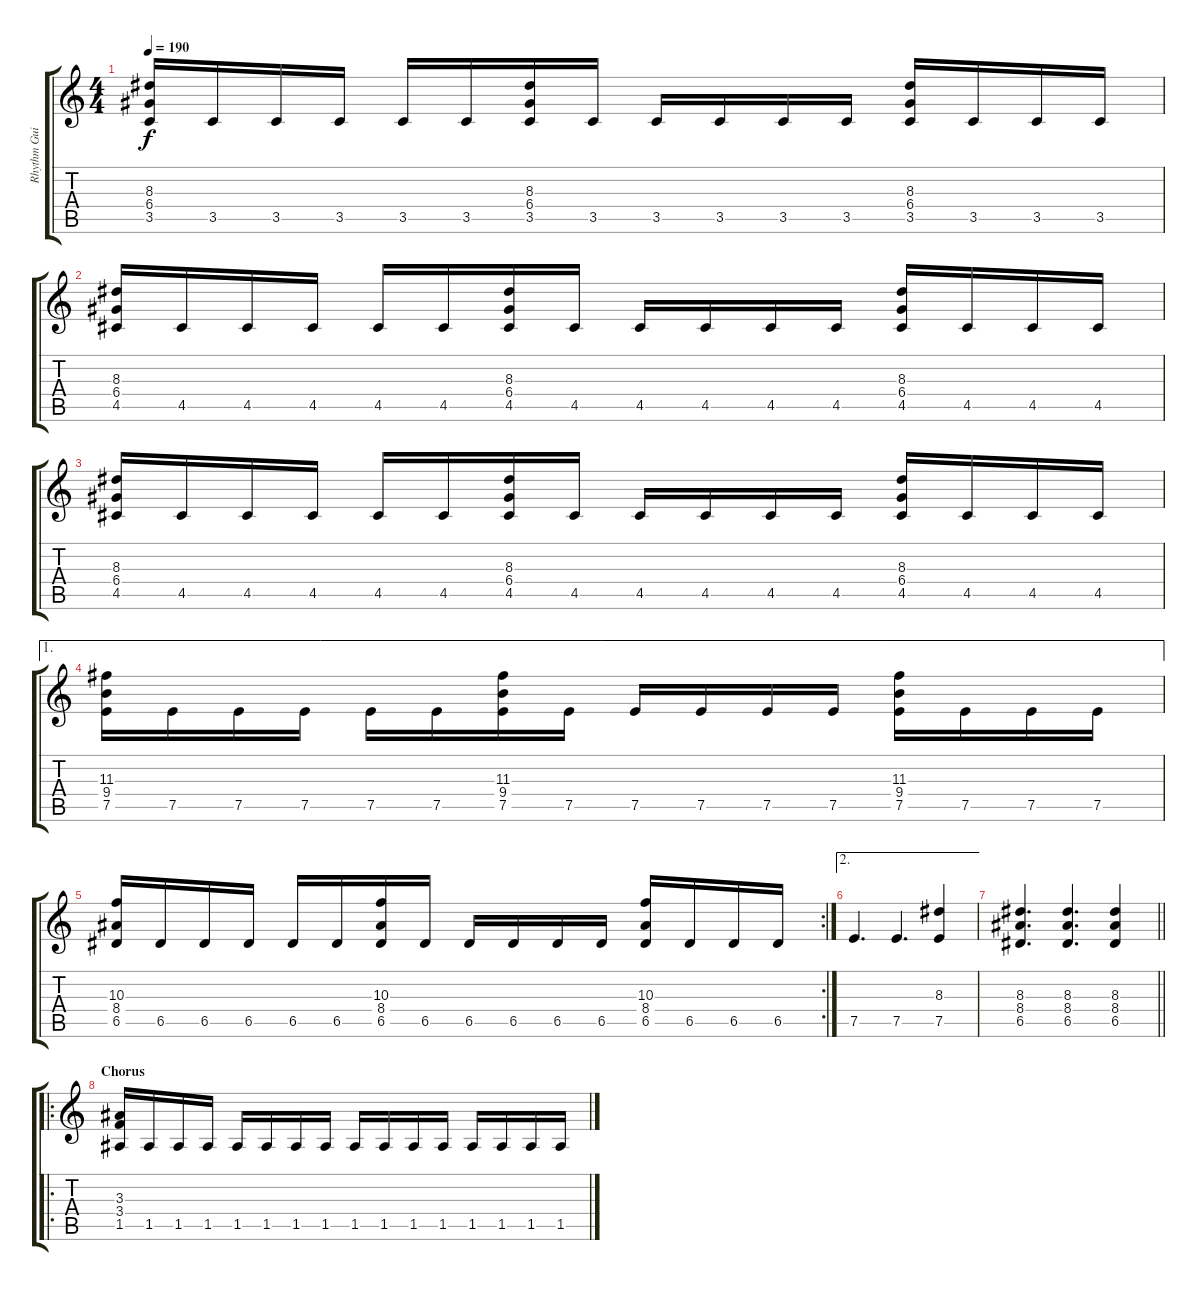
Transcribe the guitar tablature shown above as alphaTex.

\track ("Rhythm Guitar" "Rhythm Gui") {instrument distortionguitar}
\staff {score tabs}
\tuning (E4 B3 G3 D3 A2 D2) {hide}
\ts (4 4)
\tempo 190
\clef g2
\ks c
(8.3 6.4 3.5).16{dy f} 3.5.16 3.5.16 3.5.16 3.5.16 3.5.16 (8.3 6.4 3.5).16 3.5.16 3.5.16 3.5.16 3.5.16 3.5.16 (8.3 6.4 3.5).16 3.5.16 3.5.16 3.5.16 |
(8.3 6.4 4.5).16 4.5.16 4.5.16 4.5.16 4.5.16 4.5.16 (8.3 6.4 4.5).16 4.5.16 4.5.16 4.5.16 4.5.16 4.5.16 (8.3 6.4 4.5).16 4.5.16 4.5.16 4.5.16 |
(8.3 6.4 4.5).16 4.5.16 4.5.16 4.5.16 4.5.16 4.5.16 (8.3 6.4 4.5).16 4.5.16 4.5.16 4.5.16 4.5.16 4.5.16 (8.3 6.4 4.5).16 4.5.16 4.5.16 4.5.16 |
\ae 1
(11.3 9.4 7.5).16 7.5.16 7.5.16 7.5.16 7.5.16 7.5.16 (11.3 9.4 7.5).16 7.5.16 7.5.16 7.5.16 7.5.16 7.5.16 (11.3 9.4 7.5).16 7.5.16 7.5.16 7.5.16 |
\rc 2
(10.3 8.4 6.5).16 6.5.16 6.5.16 6.5.16 6.5.16 6.5.16 (10.3 8.4 6.5).16 6.5.16 6.5.16 6.5.16 6.5.16 6.5.16 (10.3 8.4 6.5).16 6.5.16 6.5.16 6.5.16 |
\ae 2
7.5.4{d} 7.5.4{d} (8.3 7.5).4 |
\barLineRight lightlight
(8.3 8.4 6.5).4{d} (8.3 8.4 6.5).4{d} (8.3 8.4 6.5).4 |
\ro
\section ("" "Chorus")
(3.3 3.4 1.5).16 1.5.16 1.5.16 1.5.16 1.5.16 1.5.16 1.5.16 1.5.16 1.5.16 1.5.16 1.5.16 1.5.16 1.5.16 1.5.16 1.5.16 1.5.16
